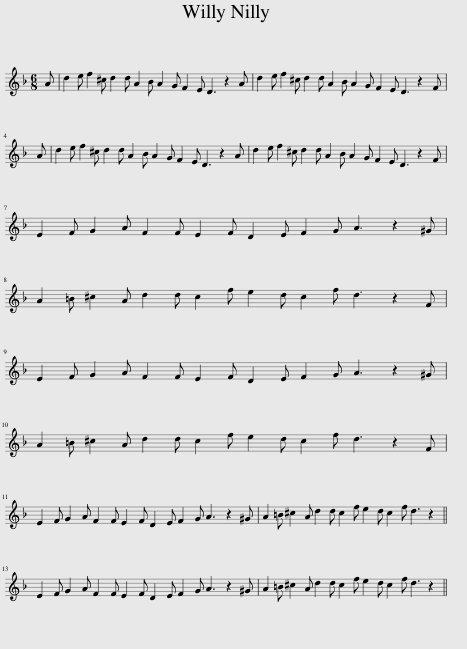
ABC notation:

X:1
L:1/8
M:6/8
I:linebreak $
K:Dmin
V:1 treble
V:1
 A | d2 e f2 ^c d2 d A2 B A2 G F2 E D3 z2 A | d2 e f2 ^c d2 d A2 B A2 G F2 E D3 z2 F |$ A | d2 e f2 ^c d2 d A2 B A2 G F2 E D3 z2 A | %5
 d2 e f2 ^c d2 d A2 B A2 G F2 E D3 z2 F |$ E2 F G2 A F2 F E2 F D2 E F2 G A3 z2 ^G |$ A2 =B ^c2 A d2 d c2 f e2 d c2 f d3 z2 F |$ E2 F G2 A F2 F E2 F D2 E F2 G A3 z2 ^G |$ A2 =B ^c2 A d2 d c2 f e2 d c2 f d3 z2 F |$ %10
 E2 F G2 A F2 F E2 F D2 E F2 G A3 z2 ^G | A2 =B ^c2 A d2 d c2 f e2 d c2 f d3 z2 ||$ E2 F G2 A F2 F E2 F D2 E F2 G A3 z2 ^G | A2 =B ^c2 A d2 d c2 f e2 d c2 f d3 z2 || %14
